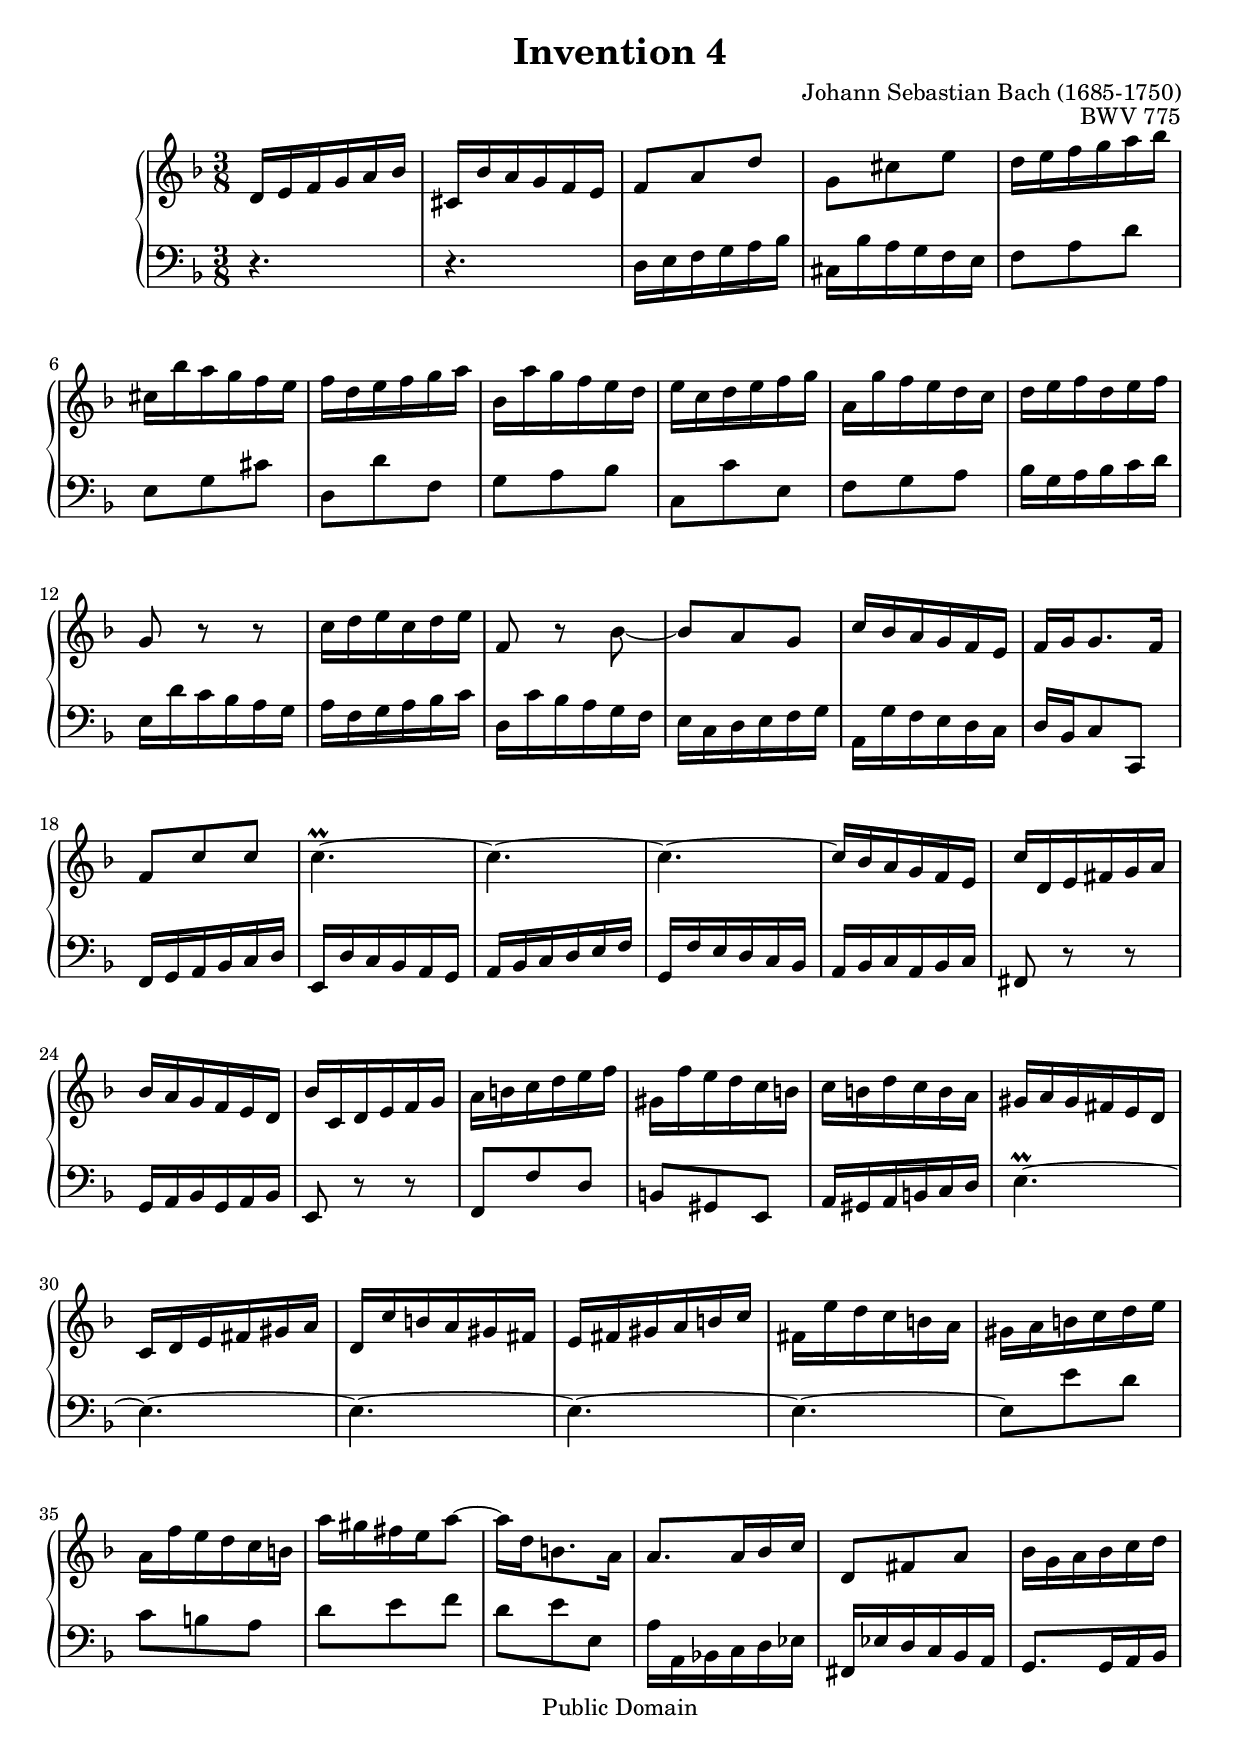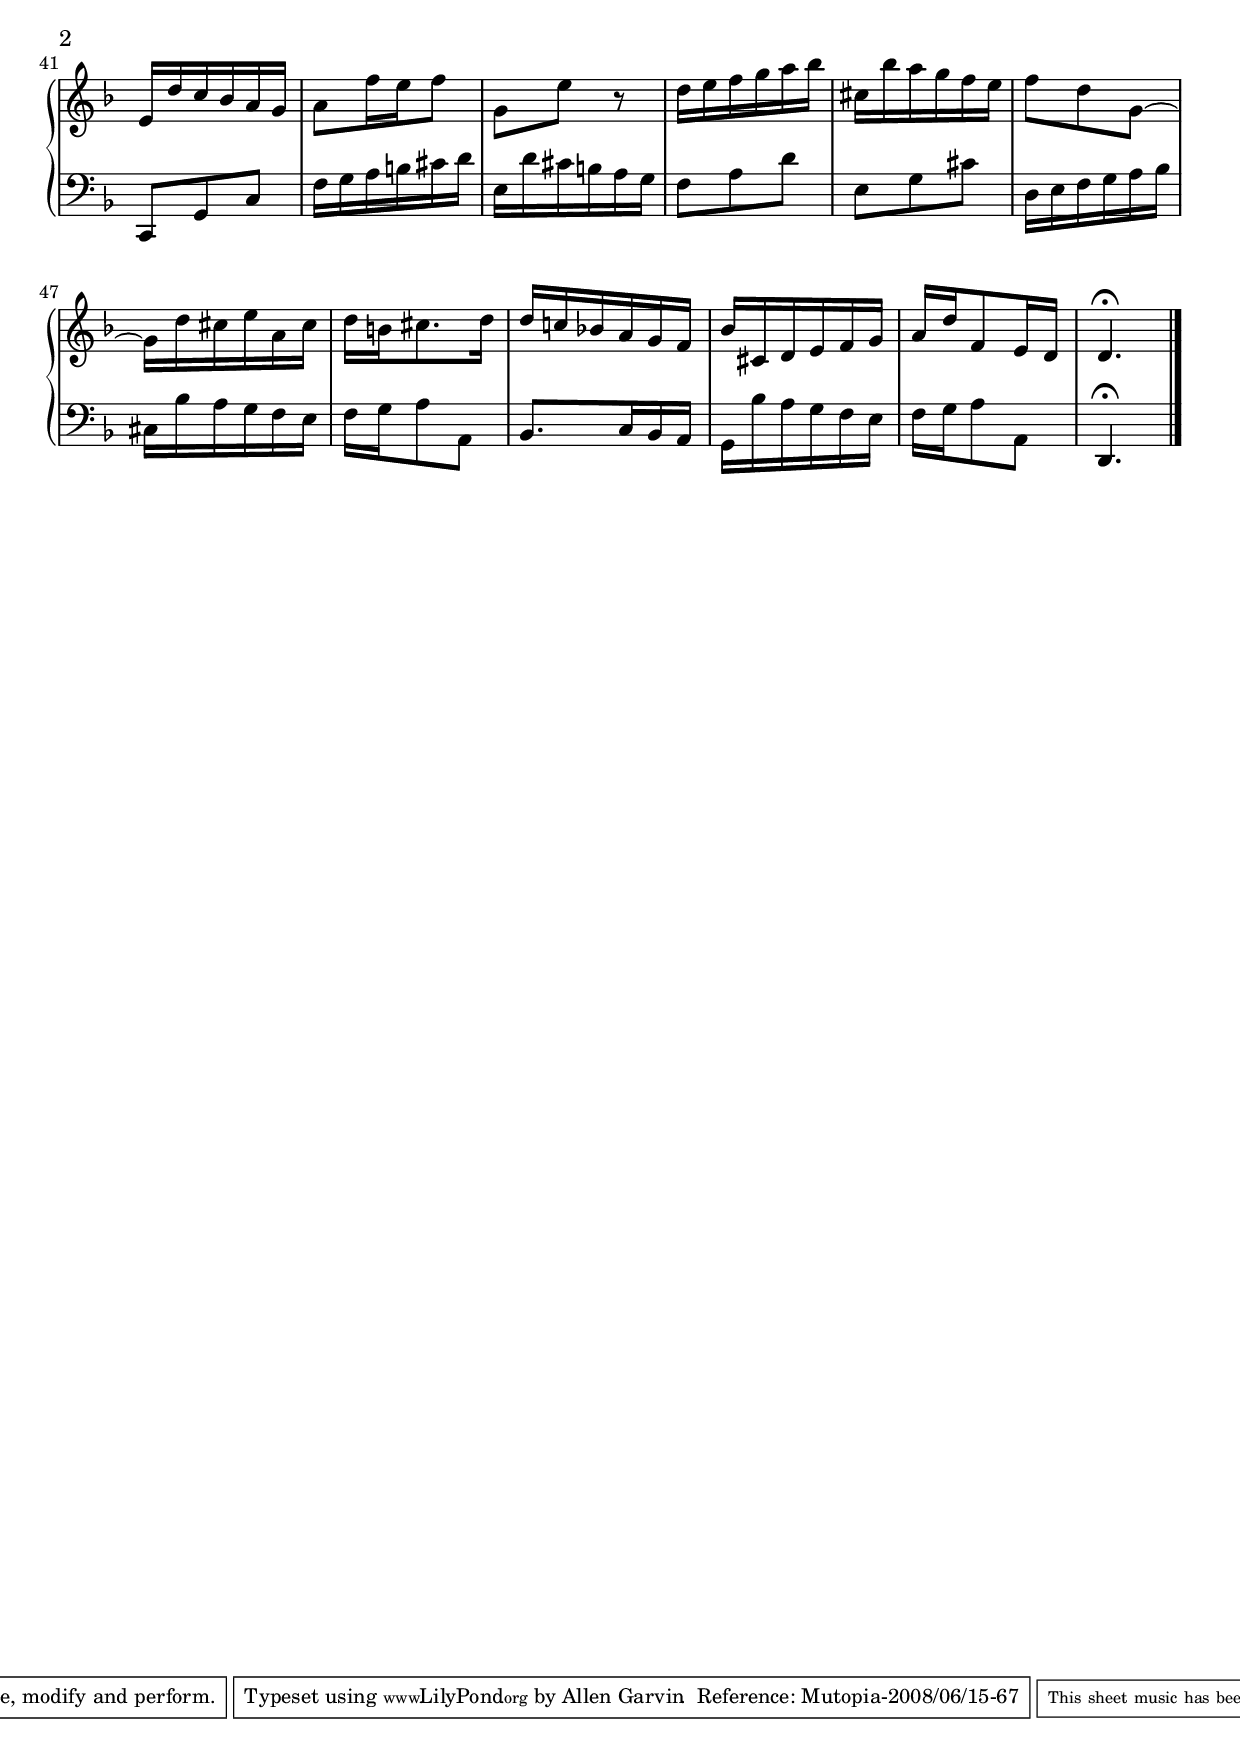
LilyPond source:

#(ly:set-option 'old-relative)
\header {
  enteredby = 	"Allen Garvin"
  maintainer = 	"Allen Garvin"
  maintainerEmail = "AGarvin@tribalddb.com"
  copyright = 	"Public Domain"
  filename = 	"bach-invention-04.ly"
  title = 	"Invention 4"
  opus = 	"BWV 775"
  composer =	"Johann Sebastian Bach (1685-1750)"
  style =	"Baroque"
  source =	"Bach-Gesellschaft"
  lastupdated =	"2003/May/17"

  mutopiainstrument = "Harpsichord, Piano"
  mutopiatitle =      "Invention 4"
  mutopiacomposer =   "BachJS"
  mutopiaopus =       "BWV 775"

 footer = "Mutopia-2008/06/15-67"
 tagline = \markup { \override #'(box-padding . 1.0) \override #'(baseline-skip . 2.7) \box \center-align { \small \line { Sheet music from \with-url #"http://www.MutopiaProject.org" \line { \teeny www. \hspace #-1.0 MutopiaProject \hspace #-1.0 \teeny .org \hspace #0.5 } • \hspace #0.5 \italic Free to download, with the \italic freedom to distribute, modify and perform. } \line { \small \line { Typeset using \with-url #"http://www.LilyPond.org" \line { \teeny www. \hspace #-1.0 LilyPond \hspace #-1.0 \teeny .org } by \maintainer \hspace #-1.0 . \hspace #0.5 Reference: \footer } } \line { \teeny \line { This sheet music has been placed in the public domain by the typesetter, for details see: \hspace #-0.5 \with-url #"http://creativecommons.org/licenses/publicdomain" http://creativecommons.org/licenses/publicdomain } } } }
}

\version "2.11.46"

voiceone =  \relative c' {
  \key d \minor
  \time 3/8

   d16[ e f g a bes] |						% bar 1
   cis,[ bes' a g f e] |						% bar 2
   f8[ a d] |							% bar 3
   g,[ cis e] |							% bar 4
   d16[ e f g a bes] |						% bar 5
   cis,[ bes' a g f e] |						% bar 6
   f[ d e f g a] |						% bar 7
   bes,[ a' g f e d] |						% bar 8
   e[ c d e f g] |						% bar 9
   a,[ g' f e d c] |						% bar 10
   d[ e f d e f] |						% bar 11
  g,8 r r |							% bar 12
   c16[ d e c d e] |						% bar 13
  f,8 r bes ~ |							% bar 14
   bes[ a g] |							% bar 15
   c16[ bes a g f e] |						% bar 16
   f[ g g8. f16] |						% bar 17
   f8[ c' c] |							% bar 18
  c4.\prall ~ |							% bar 19
  c ~ |								% bar 20
  c ~ |								% bar 21
   c16[ bes a g f e] |						% bar 22
   c'[ d, e fis g a] |						% bar 23
   bes[ a g f e d] |						% bar 24
   bes'[ c, d e f g] |						% bar 25
   a[ b c d e f] |						% bar 26
   gis,[ f' e d c b] |						% bar 27
   c[ b d c b a] |						% bar 28
   gis[ a gis fis e d] |						% bar 29
   c[ d e fis gis a] |						% bar 30
   d,[ c' b a gis fis] |						% bar 31
   e[ fis gis a b c] |						% bar 32
   fis,[ e' d c b a] |						% bar 33
   gis[ a b c d e] |						% bar 34
   a,[ f' e d c b] |						% bar 35
   a'[ gis fis e a8] ~ |						% bar 36
   a16[ d, b8. a16] |						% bar 37
   a8.[ a16 bes c] |						% bar 38
   d,8[ fis a] |							% bar 39
   bes16[ g a bes c d] |						% bar 40
   e,[ d' c bes a g] |						% bar 41
   a8[ f'16 e f8] |						% bar 42
   g,[ e'] r |							% bar 43
   d16[ e f g a bes] |						% bar 44
   cis,[ bes' a g f e] |						% bar 45
   f8[ d g,] ~ |							% bar 46
   g16[ d' cis e a, cis] |					% bar 47
   d[ b cis8. d16] |						% bar 48
   d[ c! bes! a g f] |						% bar 49
   bes[ cis, d e f g] |						% bar 50
   a[ d f,8 e16 d] |						% bar 51
  d4.\fermata \bar "|."					% bar 52
}

  
voicetwo =  \relative c {
  \key d \minor
  \time 3/8
  \clef "bass"

  r4. |								% bar 1
  r4. |								% bar 2
   d16[ e f g a bes] |						% bar 3
   cis,[ bes' a g f e] |						% bar 4
   f8[ a d] |							% bar 5
   e,[ g cis] |							% bar 6
   d,[ d' f,] |							% bar 7
   g[ a bes] |							% bar 8
   c,[ c' e,] |                  				% bar 9
   f[ g a] |                     				% bar 10
   bes16[ g a bes c d] |         				% bar 11
   e,[ d' c bes a g] |           				% bar 12
   a[ f g a bes c] |             				% bar 13
   d,[ c' bes a g f] |           				% bar 14
   e[ c d e f g] |               				% bar 15
   a,[ g' f e d c] |             				% bar 16
   d[ bes c8 c,] |               				% bar 17
   f16[ g a bes c d] |           				% bar 18
   e,[ d' c bes a g] |           				% bar 19
   a[ bes c d e f] |             				% bar 20
   g,[ f' e d c bes] |           				% bar 21
   a[ bes c a bes c] |           				% bar 22
  fis,8 r r |                   				% bar 23
   g16[ a bes g a bes] |         				% bar 24
  e,8 r r |                     				% bar 25
   f8[ f' d] |                   				% bar 26
   b[ gis e] |                   				% bar 27
   a16[ gis a b c d] |           				% bar 28
  e4.\prall ~ |                 				% bar 29
  e ~ |                         				% bar 30
  e ~ |                         				% bar 31
  e ~ |                         				% bar 32
  e ~ |                         				% bar 33
   e8[ e' d] |                   				% bar 34
   c[ b a] |                     				% bar 35
   d[ e f] |                     				% bar 36
   d[ e e,] |                    				% bar 37
   a16[ a, bes! c d ees] |       				% bar 38
   fis,[ ees' d c bes a] |       				% bar 39
   g8.[ g16 a bes] |             				% bar 40
   c,8[ g' c] |                  				% bar 41
   f16[ g a b cis d] |           				% bar 42
   e,[ d' cis b a g] |           				% bar 43
   f8[ a d] |                    				% bar 44
   e,[ g cis] |                  				% bar 45
   d,16[ e f g a bes] |          				% bar 46
   cis,[ bes' a g f e] |         				% bar 47
   f[ g a8 a,] |                 				% bar 48
   bes8.[ c16 bes a] |           				% bar 49
   g[ bes' a g f e] |            				% bar 50
   f[ g a8 a,] |                 				% bar 51
  d,4.\fermata \bar "|."       				% bar 52
}

\score {
   \context GrandStaff << 
    \context Staff = "one" <<
      \voiceone
    >>
    \context Staff = "two" <<
      \voicetwo
    >>
  >>

  \layout{ }
  
  \midi {
    \context {
      \Score
      tempoWholesPerMinute = #(ly:make-moment 90 4)
      }
    }


}
